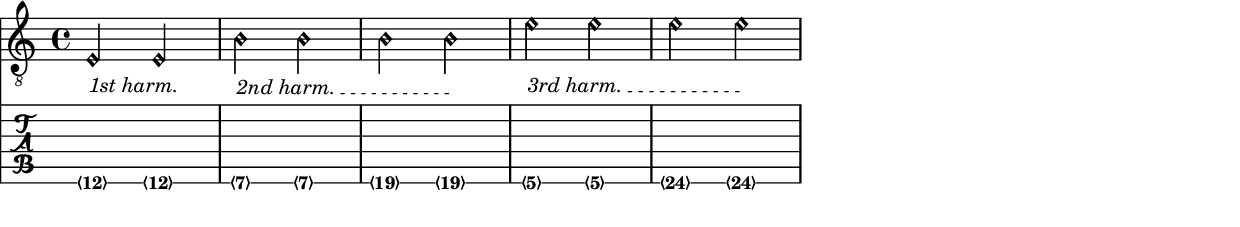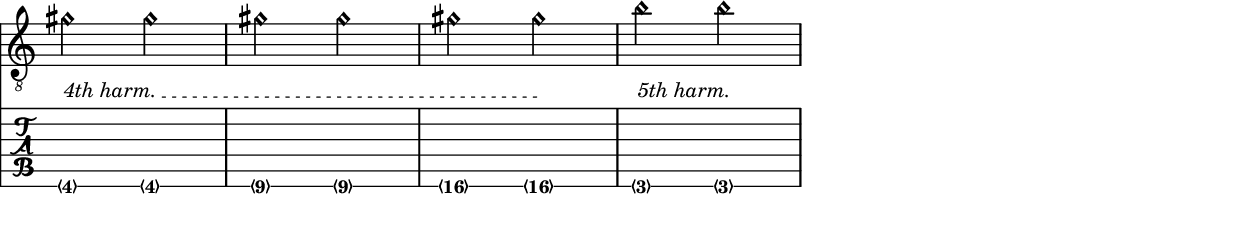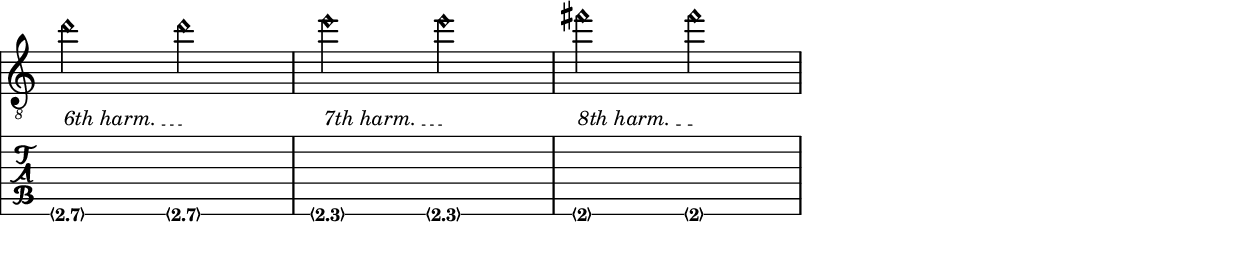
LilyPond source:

%% Generated by lilypond-book
%% Options: [exampleindent=10.16\mm,indent=0\mm,line-width=160\mm,quote]
\include "lilypond-book-preamble.ly"


% ****************************************************************
% Start cut-&-pastable-section
% ****************************************************************

#(ly:set-option 'eps-box-padding 3.000000)



\paper {
  indent = 0\mm
  line-width = 160\mm
  % offset the left padding, also add 1mm as lilypond creates cropped
  % images with a little space on the right
  line-width = #(- line-width (* mm  3.000000) (* mm 1))
  line-width = 160\mm - 2.0 * 10.16\mm
  % offset the left padding, also add 1mm as lilypond creates cropped
  % images with a little space on the right
  line-width = #(- line-width (* mm  3.000000) (* mm 1))
}

\layout {
  
}




% ****************************************************************
% ly snippet:
% ****************************************************************
\sourcefilename "snippets/open-string-harmonics-in-tablature.ly"
\sourcefileline 0
%% DO NOT EDIT this file manually; it was automatically
%% generated from the LilyPond Snippet Repository
%% (http://lsr.di.unimi.it).
%%
%% Make any changes in the LSR itself, or in
%% `Documentation/snippets/new/`, then run
%% `scripts/auxiliar/makelsr.pl`.
%%
%% This file is in the public domain.

\version "2.23.13"

\header {
%% Translation of GIT committish: a8a85e19654e46d725563e6deba44083ef137a2c
  texidocja = "
このスニペットは開放弦のハーモニクスを表示する方法を示しています。
"
  doctitleja = "タブ譜で開放弦のハーモニクスを表示する"

%% Translation of GIT committish: 2f3474d9af596d677ed5b7ce720ae4d0954a6b51
  texidocit = "
Questo frammento mostra come scrivere armonici su corde a vuoto.
"
  doctitleit = "Armonici su corde a vuoto in intavolatura"

%% Translation of GIT committish: a3fd5364fc4f247579da0ed2bfea887ab37285c6
  texidocfr = "
Voici comment obtenir des harmoniques sur corde à vide (harmoniques
naturelles) dans une tablature.
"

  doctitlefr = "Harmoniques sur corde à vide en tablature"

%% Translation of GIT committish: 8ffecf6be17c6ec2ff87cf31873121a8cce29b09
  texidoces = "
Referencia para armónicos sobre cuerdas al aire (armónicos naturales):

"
  doctitlees = "Referencia para armónicos sobre cuerdas al aire"

%% Translation of GIT committish: f86f00c1a8de0f034ba48506de2801c074bd5422
  texidocde = "
Referenz für Flageolett von offenen Saiten:
"
  doctitlede = "Referenz für Flageolett von offenen Saiten"

%% Translation of GIT committish: 8ffecf6be17c6ec2ff87cf31873121a8cce29b09
  texidocca = "
Referència per a armònics sobre cordes a l'aire (armònics naturals):

"
  doctitleca = "Referència per a armònics sobre cordes a l'aire"

  lsrtags = "fretted-strings"

  texidoc = "
This snippet demonstrates open-string harmonics.
"

  doctitle = "Open string harmonics in tablature"
} % begin verbatim



openStringHarmonics = {
  \textSpannerDown
  \override TextSpanner.staff-padding = #3
  \override TextSpanner.dash-fraction = #0.3
  \override TextSpanner.dash-period = #1

  %first harmonic
  \override TextSpanner.bound-details.left.text =
    \markup\small "1st harm. "
  \harmonicByFret #12 e,2\6\startTextSpan
  \harmonicByRatio #1/2 e,\6\stopTextSpan

  %second harmonic
  \override TextSpanner.bound-details.left.text =
    \markup\small "2nd harm. "
  \harmonicByFret #7 e,\6\startTextSpan
  \harmonicByRatio #1/3 e,\6
  \harmonicByFret #19 e,\6
  \harmonicByRatio #2/3 e,\6\stopTextSpan
  %\harmonicByFret #19 < e,\6 a,\5 d\4 >
  %\harmonicByRatio #2/3 < e,\6 a,\5 d\4 >

  %third harmonic
  \override TextSpanner.bound-details.left.text =
    \markup\small "3rd harm. "
  \harmonicByFret #5 e,\6\startTextSpan
  \harmonicByRatio #1/4 e,\6
  \harmonicByFret #24 e,\6
  \harmonicByRatio #3/4 e,\6\stopTextSpan
  \break

  %fourth harmonic
  \override TextSpanner.bound-details.left.text =
    \markup\small "4th harm. "
  \harmonicByFret #4 e,\6\startTextSpan
  \harmonicByRatio #1/5 e,\6
  \harmonicByFret #9 e,\6
  \harmonicByRatio #2/5 e,\6
  \harmonicByFret #16 e,\6
  \harmonicByRatio #3/5 e,\6\stopTextSpan

  %fifth harmonic
  \override TextSpanner.bound-details.left.text =
    \markup\small "5th harm. "
  \harmonicByFret #3 e,\6\startTextSpan
  \harmonicByRatio #1/6 e,\6\stopTextSpan
  \break

  %sixth harmonic
  \override TextSpanner.bound-details.left.text =
    \markup\small "6th harm. "
  \harmonicByFret #2.7 e,\6\startTextSpan
  \harmonicByRatio #1/7 e,\6\stopTextSpan

  %seventh harmonic
  \override TextSpanner.bound-details.left.text =
    \markup\small "7th harm. "
  \harmonicByFret #2.3 e,\6\startTextSpan
  \harmonicByRatio #1/8 e,\6\stopTextSpan

  %eighth harmonic
  \override TextSpanner.bound-details.left.text =
    \markup\small "8th harm. "
  \harmonicByFret #2 e,\6\startTextSpan
  \harmonicByRatio #1/9 e,\6\stopTextSpan
}

\score {
  <<
    \new Staff
    \with { \omit StringNumber } {
      \new Voice {
        \clef "treble_8"
        \openStringHarmonics
      }
    }
    \new TabStaff {
      \new TabVoice {
        \openStringHarmonics
      }
    }
  >>
}



% ****************************************************************
% end ly snippet
% ****************************************************************
